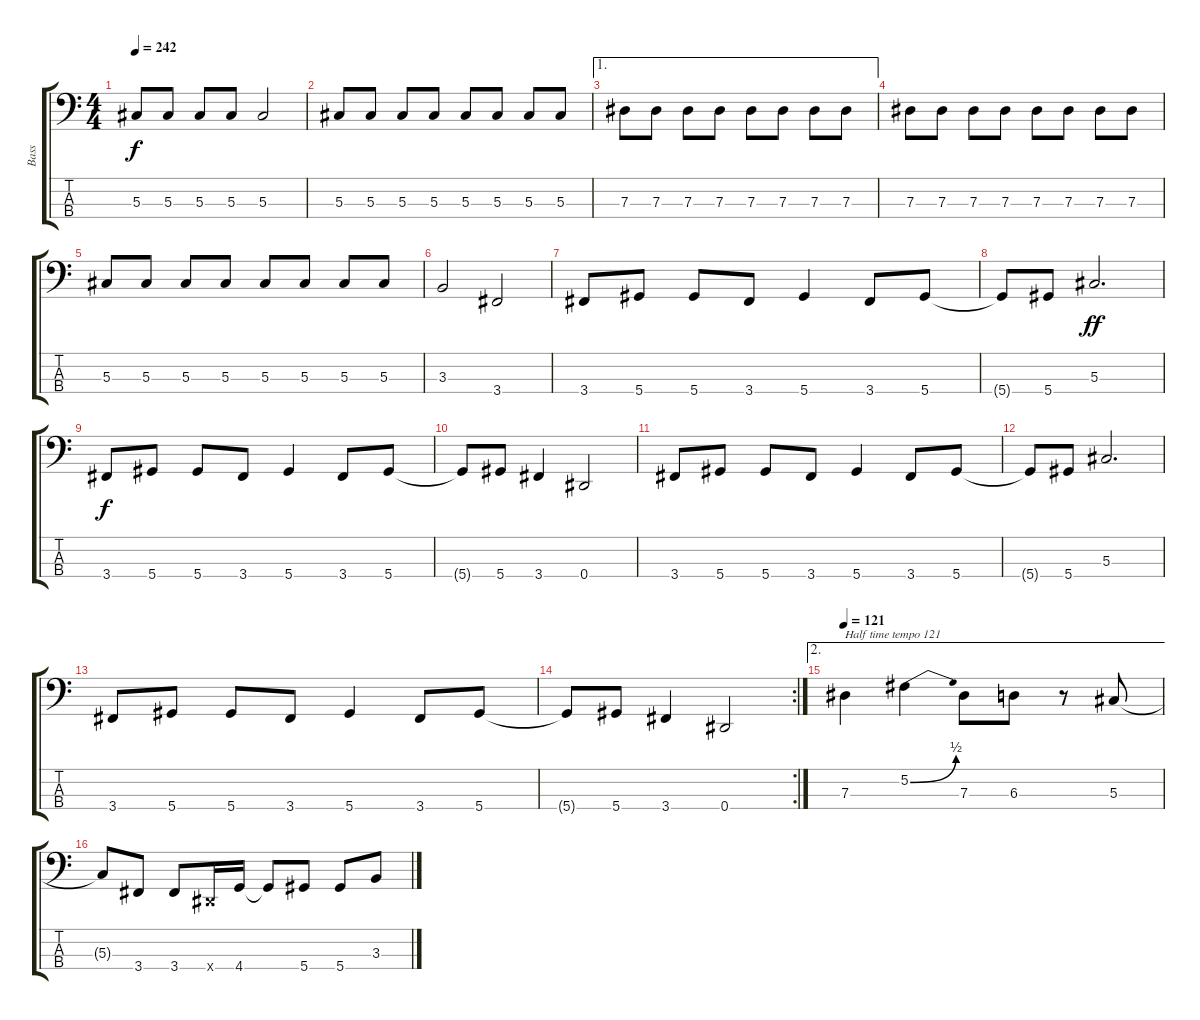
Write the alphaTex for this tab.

\track ("Bass" "Bass") {instrument electricbasspick}
\staff {score tabs}
\tuning (Gb2 Db2 Ab1 Eb1) {hide}
\ts (4 4)
\tempo 242
\clef f4
\ks c
5.3.8{dy f} 5.3.8 5.3.8 5.3.8 5.3.2 |
5.3.8 5.3.8 5.3.8 5.3.8 5.3.8 5.3.8 5.3.8 5.3.8 |
\ae 1
7.3.8 7.3.8 7.3.8 7.3.8 7.3.8 7.3.8 7.3.8 7.3.8 |
7.3.8 7.3.8 7.3.8 7.3.8 7.3.8 7.3.8 7.3.8 7.3.8 |
5.3.8 5.3.8 5.3.8 5.3.8 5.3.8 5.3.8 5.3.8 5.3.8 |
3.3.2 3.4.2 |
3.4.8 5.4.8 5.4.8 3.4.8 5.4.4 3.4.8 5.4.8 |
5.4{t}.8 5.4.8 5.3.2{d dy ff} |
3.4.8{dy f} 5.4.8 5.4.8 3.4.8 5.4.4 3.4.8 5.4.8 |
5.4{t}.8 5.4.8 3.4.4 0.4.2 |
3.4.8 5.4.8 5.4.8 3.4.8 5.4.4 3.4.8 5.4.8 |
5.4{t}.8 5.4.8 5.3.2{d} |
3.4.8 5.4.8 5.4.8 3.4.8 5.4.4 3.4.8 5.4.8 |
\rc 2
5.4{t}.8 5.4.8 3.4.4 0.4.2 |
\ae 2
\tempo 121
7.3.4{txt "Half time tempo 121"} 5.2{be (bend 0 0 60 2)}.4 7.3.8 6.3.8 r.8 5.3.8 |
5.3{t}.8 3.4.8 3.4.8 0.4{x}.16 4.4.16 4.4{t}.8 5.4.8 5.4.8 3.3.8
